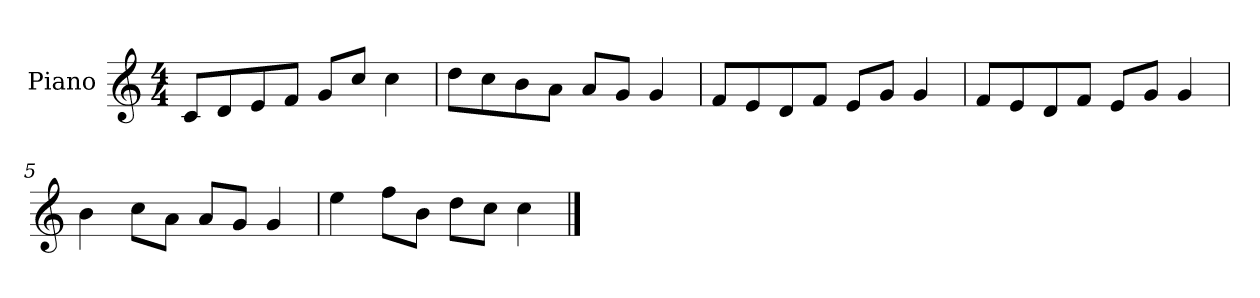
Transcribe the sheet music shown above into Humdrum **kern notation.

**kern
*part1
*staff1
*I"Piano
*I'P-no
*clefG2
*k[]
*M4/4
*MM90
=1
8c/L
8d/
8e/
8f/J
8g/L
8cc/J
4cc\
=2
8dd\L
8cc\
8b\
8a\J
8a/L
8g/J
4g/
=3
8f/L
8e/
8d/
8f/J
8e/L
8g/J
4g/
=4
8f/L
8e/
8d/
8f/J
8e/L
8g/J
4g/
=5
4b\
8cc\L
8a\J
8a/L
8g/J
4g/
!!LO:LB:g=z
=6
4ee\
8ff\L
8b\J
8dd\L
8cc\J
4cc\
==
*-
